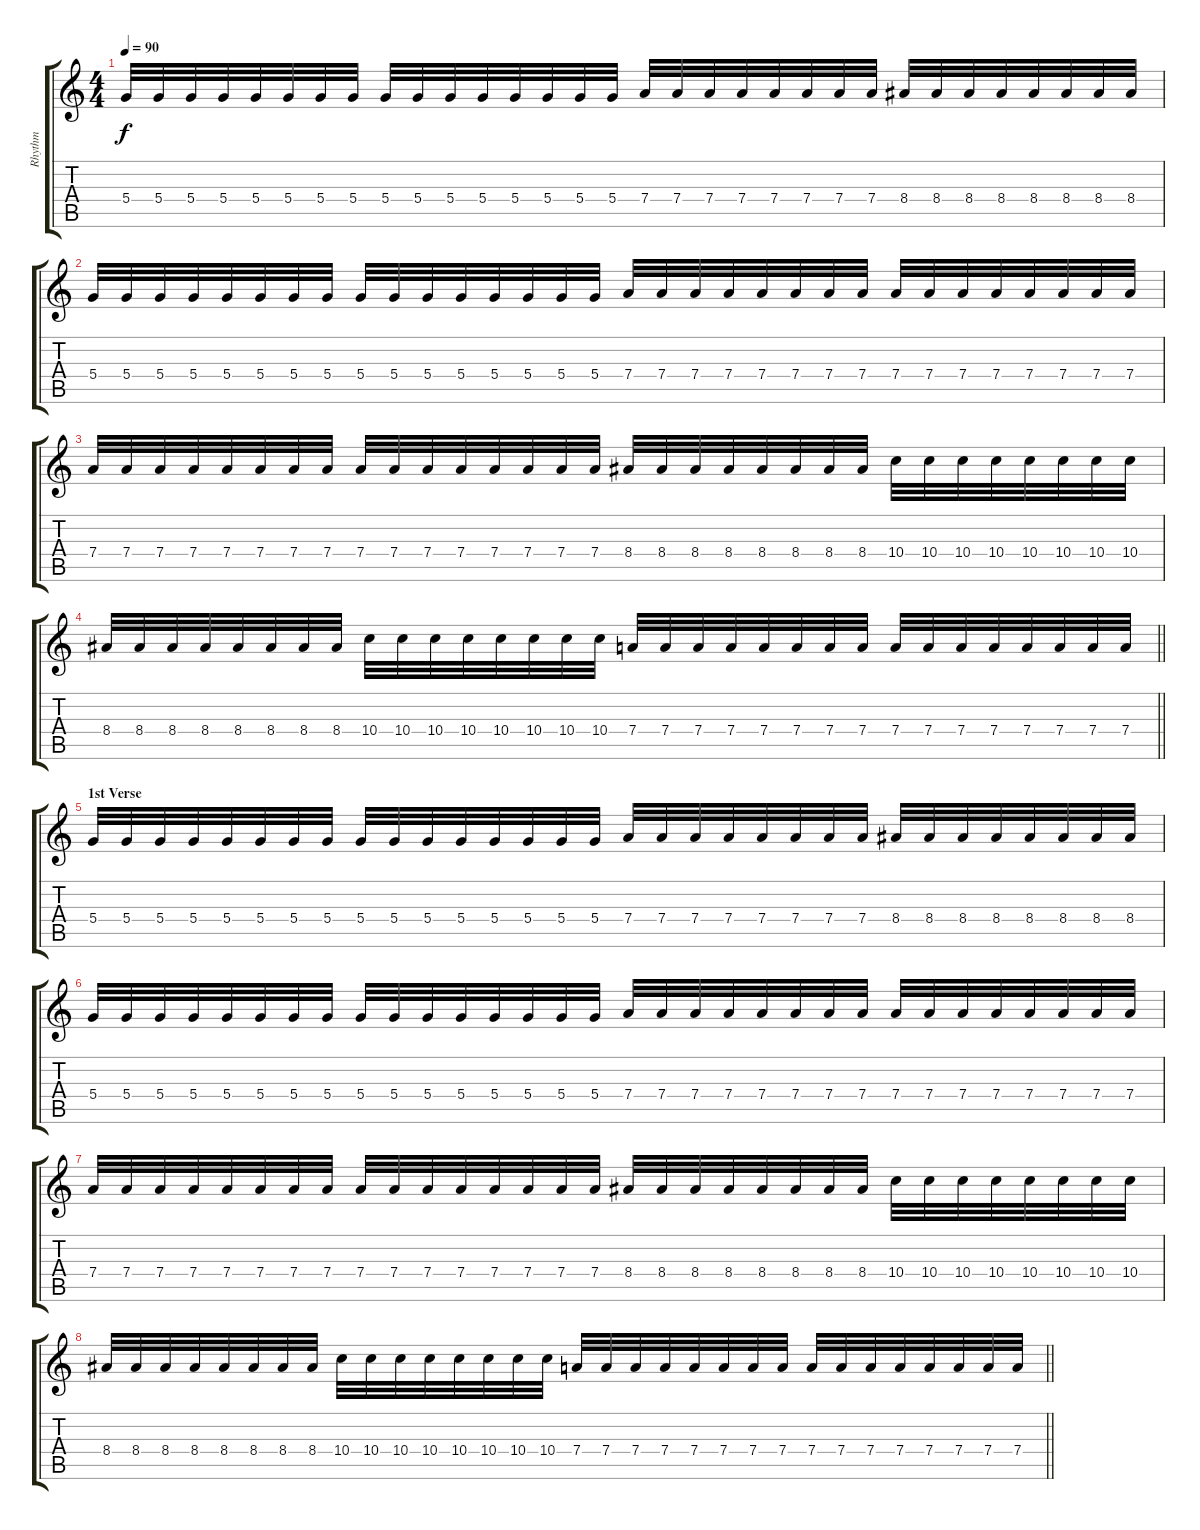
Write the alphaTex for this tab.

\track ("Rhythm" "Rhythm") {instrument distortionguitar}
\staff {score tabs}
\tuning (E4 B3 G3 D3 A2 E2) {hide}
\ts (4 4)
\tempo 90
\clef g2
\ks c
5.4.32{dy f} 5.4.32 5.4.32 5.4.32 5.4.32 5.4.32 5.4.32 5.4.32 5.4.32 5.4.32 5.4.32 5.4.32 5.4.32 5.4.32 5.4.32 5.4.32 7.4.32 7.4.32 7.4.32 7.4.32 7.4.32 7.4.32 7.4.32 7.4.32 8.4.32 8.4.32 8.4.32 8.4.32 8.4.32 8.4.32 8.4.32 8.4.32 |
5.4.32 5.4.32 5.4.32 5.4.32 5.4.32 5.4.32 5.4.32 5.4.32 5.4.32 5.4.32 5.4.32 5.4.32 5.4.32 5.4.32 5.4.32 5.4.32 7.4.32 7.4.32 7.4.32 7.4.32 7.4.32 7.4.32 7.4.32 7.4.32 7.4.32 7.4.32 7.4.32 7.4.32 7.4.32 7.4.32 7.4.32 7.4.32 |
7.4.32 7.4.32 7.4.32 7.4.32 7.4.32 7.4.32 7.4.32 7.4.32 7.4.32 7.4.32 7.4.32 7.4.32 7.4.32 7.4.32 7.4.32 7.4.32 8.4.32 8.4.32 8.4.32 8.4.32 8.4.32 8.4.32 8.4.32 8.4.32 10.4.32 10.4.32 10.4.32 10.4.32 10.4.32 10.4.32 10.4.32 10.4.32 |
\barLineRight lightlight
8.4.32 8.4.32 8.4.32 8.4.32 8.4.32 8.4.32 8.4.32 8.4.32 10.4.32 10.4.32 10.4.32 10.4.32 10.4.32 10.4.32 10.4.32 10.4.32 7.4.32 7.4.32 7.4.32 7.4.32 7.4.32 7.4.32 7.4.32 7.4.32 7.4.32 7.4.32 7.4.32 7.4.32 7.4.32 7.4.32 7.4.32 7.4.32 |
\section ("" "1st Verse")
5.4.32 5.4.32 5.4.32 5.4.32 5.4.32 5.4.32 5.4.32 5.4.32 5.4.32 5.4.32 5.4.32 5.4.32 5.4.32 5.4.32 5.4.32 5.4.32 7.4.32 7.4.32 7.4.32 7.4.32 7.4.32 7.4.32 7.4.32 7.4.32 8.4.32 8.4.32 8.4.32 8.4.32 8.4.32 8.4.32 8.4.32 8.4.32 |
5.4.32 5.4.32 5.4.32 5.4.32 5.4.32 5.4.32 5.4.32 5.4.32 5.4.32 5.4.32 5.4.32 5.4.32 5.4.32 5.4.32 5.4.32 5.4.32 7.4.32 7.4.32 7.4.32 7.4.32 7.4.32 7.4.32 7.4.32 7.4.32 7.4.32 7.4.32 7.4.32 7.4.32 7.4.32 7.4.32 7.4.32 7.4.32 |
7.4.32 7.4.32 7.4.32 7.4.32 7.4.32 7.4.32 7.4.32 7.4.32 7.4.32 7.4.32 7.4.32 7.4.32 7.4.32 7.4.32 7.4.32 7.4.32 8.4.32 8.4.32 8.4.32 8.4.32 8.4.32 8.4.32 8.4.32 8.4.32 10.4.32 10.4.32 10.4.32 10.4.32 10.4.32 10.4.32 10.4.32 10.4.32 |
\barLineRight lightlight
8.4.32 8.4.32 8.4.32 8.4.32 8.4.32 8.4.32 8.4.32 8.4.32 10.4.32 10.4.32 10.4.32 10.4.32 10.4.32 10.4.32 10.4.32 10.4.32 7.4.32 7.4.32 7.4.32 7.4.32 7.4.32 7.4.32 7.4.32 7.4.32 7.4.32 7.4.32 7.4.32 7.4.32 7.4.32 7.4.32 7.4.32 7.4.32
